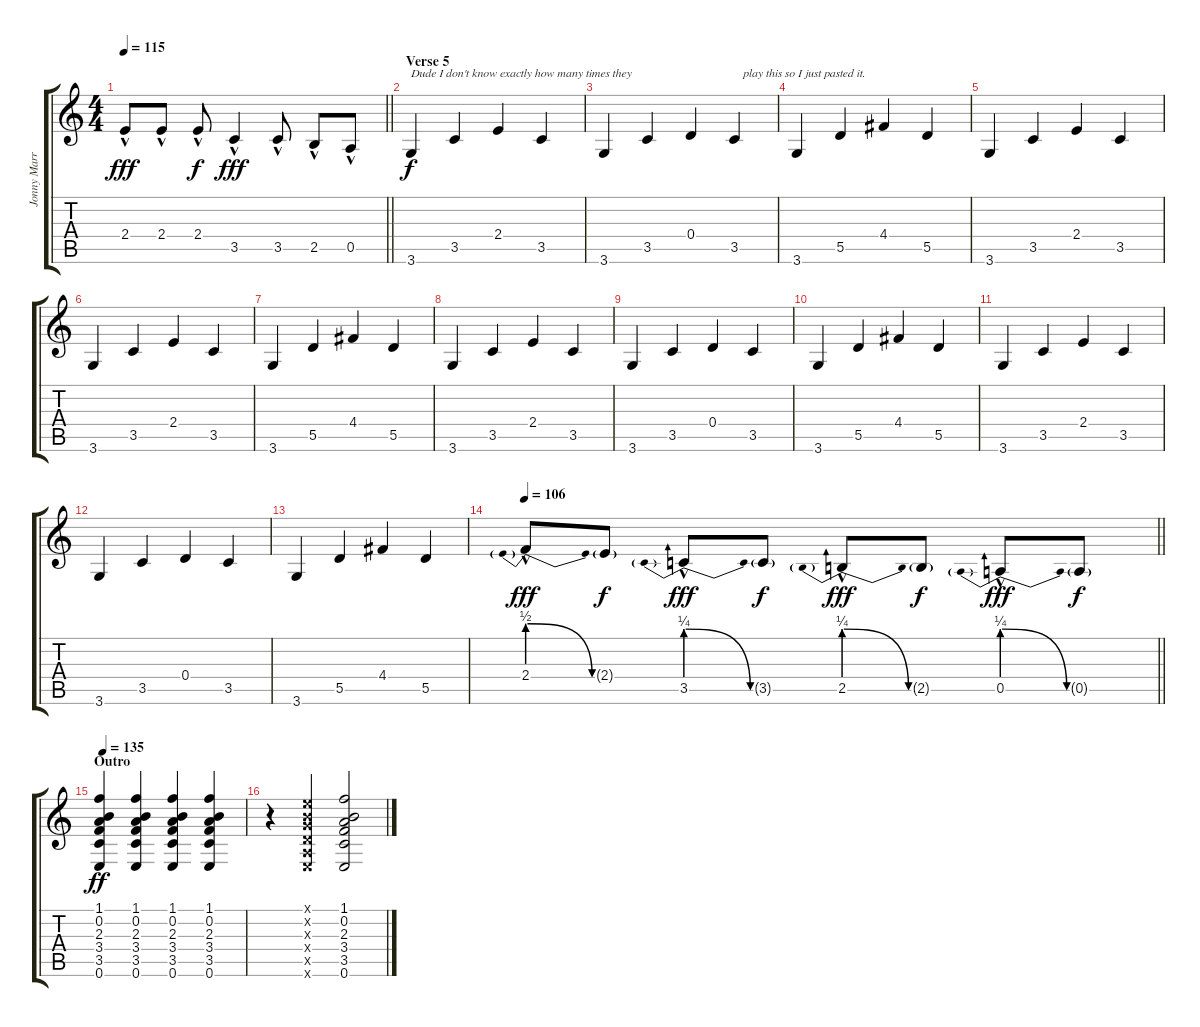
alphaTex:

\track ("Jonny Marr" "Jonny Marr") {instrument electricguitarclean}
\staff {score tabs}
\tuning (E4 B3 G3 D3 A2 E2) {hide}
\ts (4 4)
\tempo 115
\clef g2
\barLineRight lightlight
\ks c
2.4{hac}.8{dy fff} 2.4{hac}.8 2.4{hac}.8{dy f} 3.5{hac}.4{dy fff} 3.5{hac}.8 2.5{hac}.8 0.5{hac}.8 |
\section ("" "Verse 5")
3.6.4{txt "Dude I don't know exactly how many times they" dy f} 3.5.4 2.4.4 3.5.4 |
3.6.4 3.5.4 0.4.4 3.5.4{txt "   play this so I just pasted it."} |
3.6.4 5.5.4 4.4.4 5.5.4 |
3.6.4 3.5.4 2.4.4 3.5.4 |
3.6.4 3.5.4 2.4.4 3.5.4 |
3.6.4 5.5.4 4.4.4 5.5.4 |
3.6.4 3.5.4 2.4.4 3.5.4 |
3.6.4 3.5.4 0.4.4 3.5.4 |
3.6.4 5.5.4 4.4.4 5.5.4 |
3.6.4 3.5.4 2.4.4 3.5.4 |
3.6.4 3.5.4 0.4.4 3.5.4 |
3.6.4 5.5.4 4.4.4 5.5.4 |
\tempo 106
\barLineRight lightlight
2.4{be (prebendrelease 0 2 60 0) hac}.8{dy fff} 2.4{g}.8{dy f} 3.5{be (prebendrelease 0 1 60 0) hac}.8{dy fff} 3.5{g}.8{dy f} 2.5{be (prebendrelease 0 1 60 0) hac}.8{dy fff} 2.5{g}.8{dy f} 0.5{be (prebendrelease 0 1 60 0) hac}.8{dy fff} 0.5{g}.8{dy f} |
\section ("" "Outro")
\tempo 135
(1.1 0.2 2.3 3.4 3.5 0.6).4{dy ff} (1.1 0.2 2.3 3.4 3.5 0.6).4 (1.1 0.2 2.3 3.4 3.5 0.6).4 (1.1 0.2 2.3 3.4 3.5 0.6).4 |
r.4 (0.1{x} 0.2{x} 0.3{x} 0.4{x} 0.5{x} 0.6{x}).4 (1.1 0.2 2.3 3.4 3.5 0.6).2
